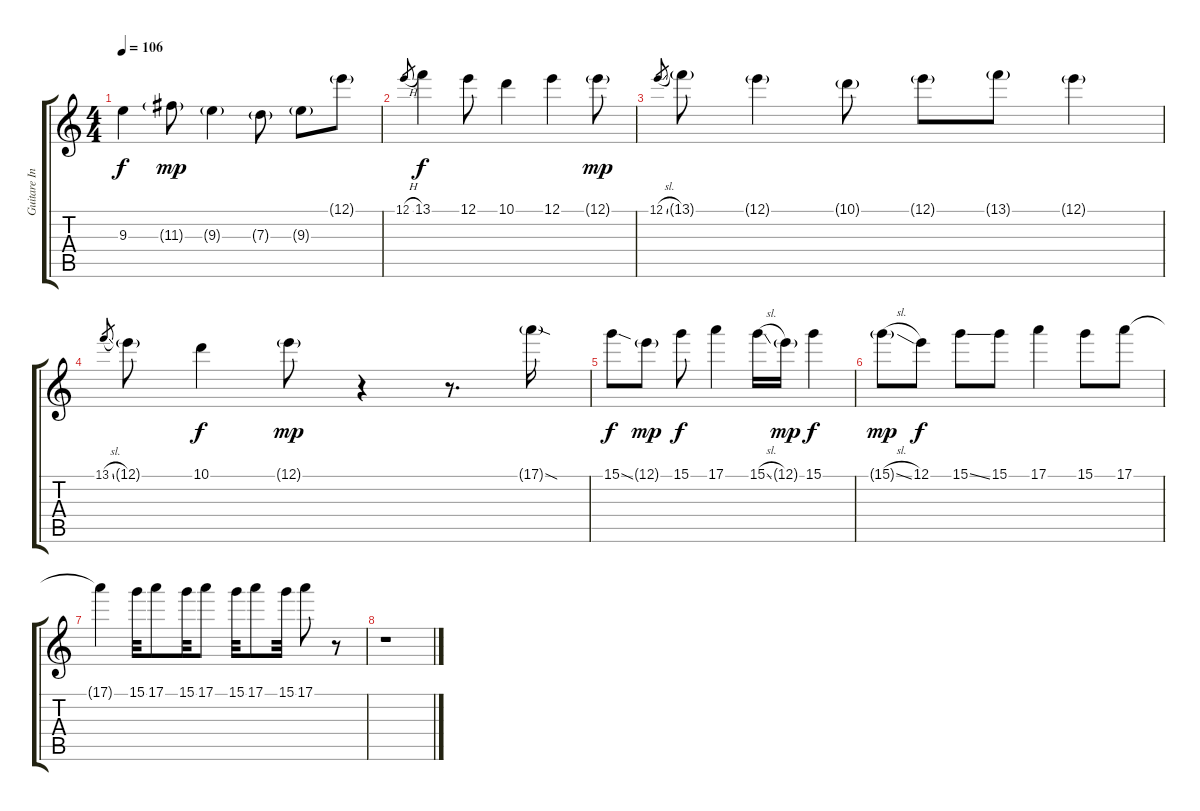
\track ("Guitare Inversée / Violon" "Guitare In") {instrument contrabass}
\staff {score tabs}
\tuning (E4 B3 G3 D3 A2 E2) {hide}
\ts (4 4)
\tempo 106
\clef g2
\ks c
9.3{t}.4{dy f} 11.3{g}.8{dy mp} 9.3{g}.4 7.3{g}.8 9.3{g}.8 12.1{g}.8 |
12.1{h}.8{gr} 13.1.4{dy f} 12.1.8 10.1.4 12.1.4 12.1{g}.8{dy mp} |
12.1{sl}.8{gr} 13.1{g}.8 12.1{g}.4 10.1{g}.8 12.1{g}.8 13.1{g}.8 12.1{g}.4 |
13.1{sl}.8{gr} 12.1{g}.8 10.1.4{dy f} 12.1{g}.8{dy mp} r.4 r.8{d} 17.1{sod g}.16 |
15.1{sod}.8{dy f} 12.1{g}.8{dy mp} 15.1.8{dy f} 17.1.4 15.1{sl}.16 12.1{g}.16{dy mp} 15.1.4{dy f} |
15.1{sl g}.8{dy mp} 12.1.8{dy f} 15.1{ss}.8 15.1.8 17.1.4 15.1.8 17.1.8 |
17.1{t}.4 15.1.32 17.1.8 15.1.32 17.1.8 15.1.32 17.1.8 15.1.32 17.1.8 r.8 |
r.1
